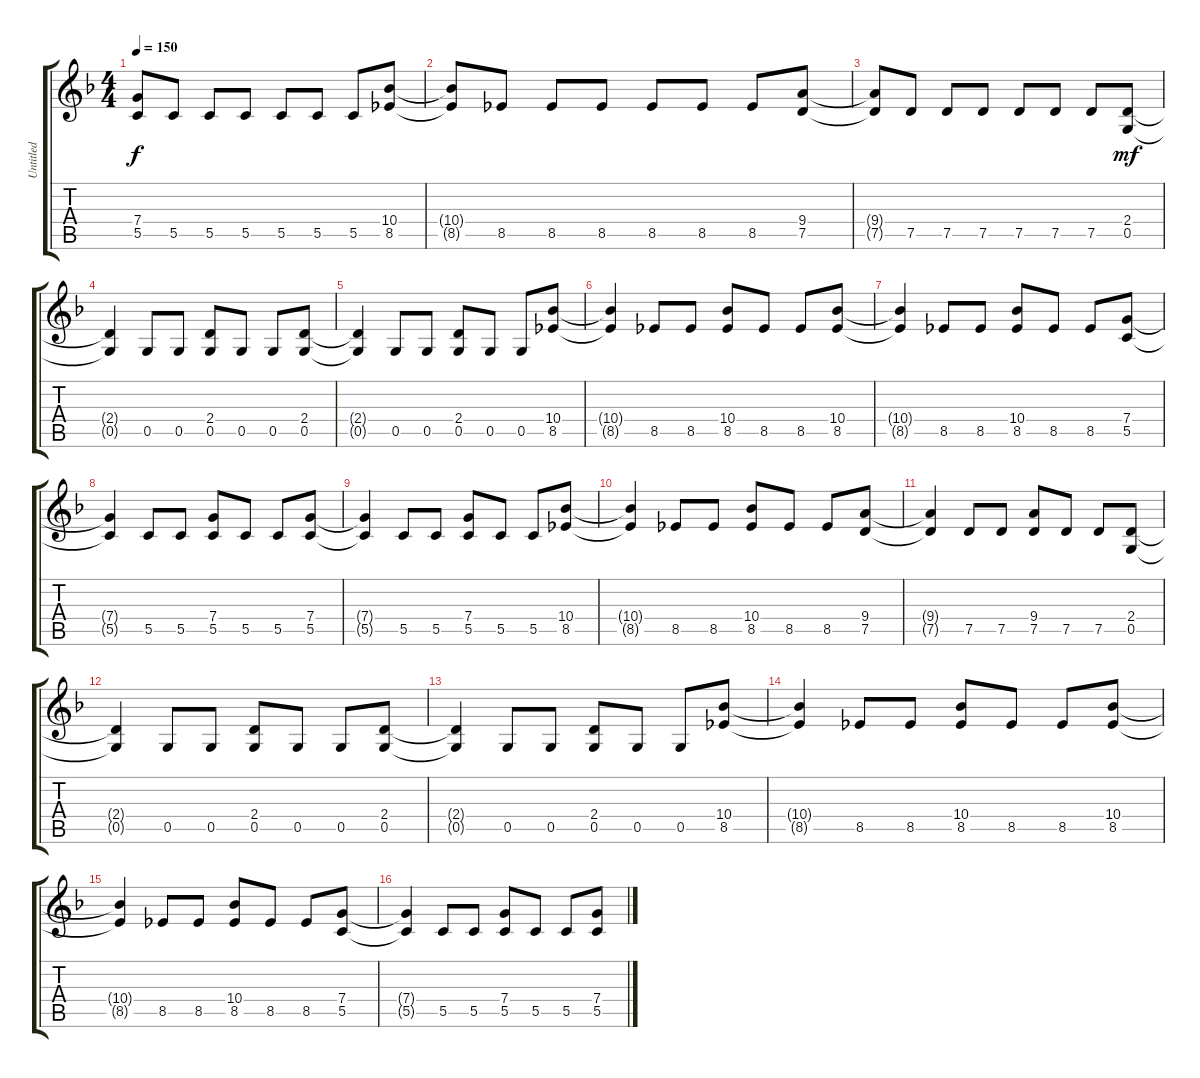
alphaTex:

\track ("Untitled" "Untitled") {instrument distortionguitar}
\staff {score tabs}
\tuning (D4 A3 F3 C3 G2 D2) {hide}
\ts (4 4)
\tempo 150
\clef g2
\ks f
(7.4{t} 5.5{t}).8{dy f} 5.5.8 5.5.8 5.5.8 5.5.8 5.5.8 5.5.8 (10.4 8.5).8 |
(10.4{t} 8.5{t}).8 8.5.8 8.5.8 8.5.8 8.5.8 8.5.8 8.5.8 (9.4 7.5).8 |
(9.4{t} 7.5{t}).8 7.5.8 7.5.8 7.5.8 7.5.8 7.5.8 7.5.8 (2.4 0.5).8{dy mf} |
(2.4{t} 0.5{t}).4 0.5.8 0.5.8 (2.4 0.5).8 0.5.8 0.5.8 (2.4 0.5).8 |
(2.4{t} 0.5{t}).4 0.5.8 0.5.8 (2.4 0.5).8 0.5.8 0.5.8 (10.4 8.5).8 |
(10.4{t} 8.5{t}).4 8.5.8 8.5.8 (10.4 8.5).8 8.5.8 8.5.8 (10.4 8.5).8 |
(10.4{t} 8.5{t}).4 8.5.8 8.5.8 (10.4 8.5).8 8.5.8 8.5.8 (7.4 5.5).8 |
(7.4{t} 5.5{t}).4 5.5.8 5.5.8 (7.4 5.5).8 5.5.8 5.5.8 (7.4 5.5).8 |
(7.4{t} 5.5{t}).4 5.5.8 5.5.8 (7.4 5.5).8 5.5.8 5.5.8 (10.4 8.5).8 |
(10.4{t} 8.5{t}).4 8.5.8 8.5.8 (10.4 8.5).8 8.5.8 8.5.8 (9.4 7.5).8 |
(9.4{t} 7.5{t}).4 7.5.8 7.5.8 (9.4 7.5).8 7.5.8 7.5.8 (2.4 0.5).8 |
(2.4{t} 0.5{t}).4 0.5.8 0.5.8 (2.4 0.5).8 0.5.8 0.5.8 (2.4 0.5).8 |
(2.4{t} 0.5{t}).4 0.5.8 0.5.8 (2.4 0.5).8 0.5.8 0.5.8 (10.4 8.5).8 |
(10.4{t} 8.5{t}).4 8.5.8 8.5.8 (10.4 8.5).8 8.5.8 8.5.8 (10.4 8.5).8 |
(10.4{t} 8.5{t}).4 8.5.8 8.5.8 (10.4 8.5).8 8.5.8 8.5.8 (7.4 5.5).8 |
(7.4{t} 5.5{t}).4 5.5.8 5.5.8 (7.4 5.5).8 5.5.8 5.5.8 (7.4 5.5).8
